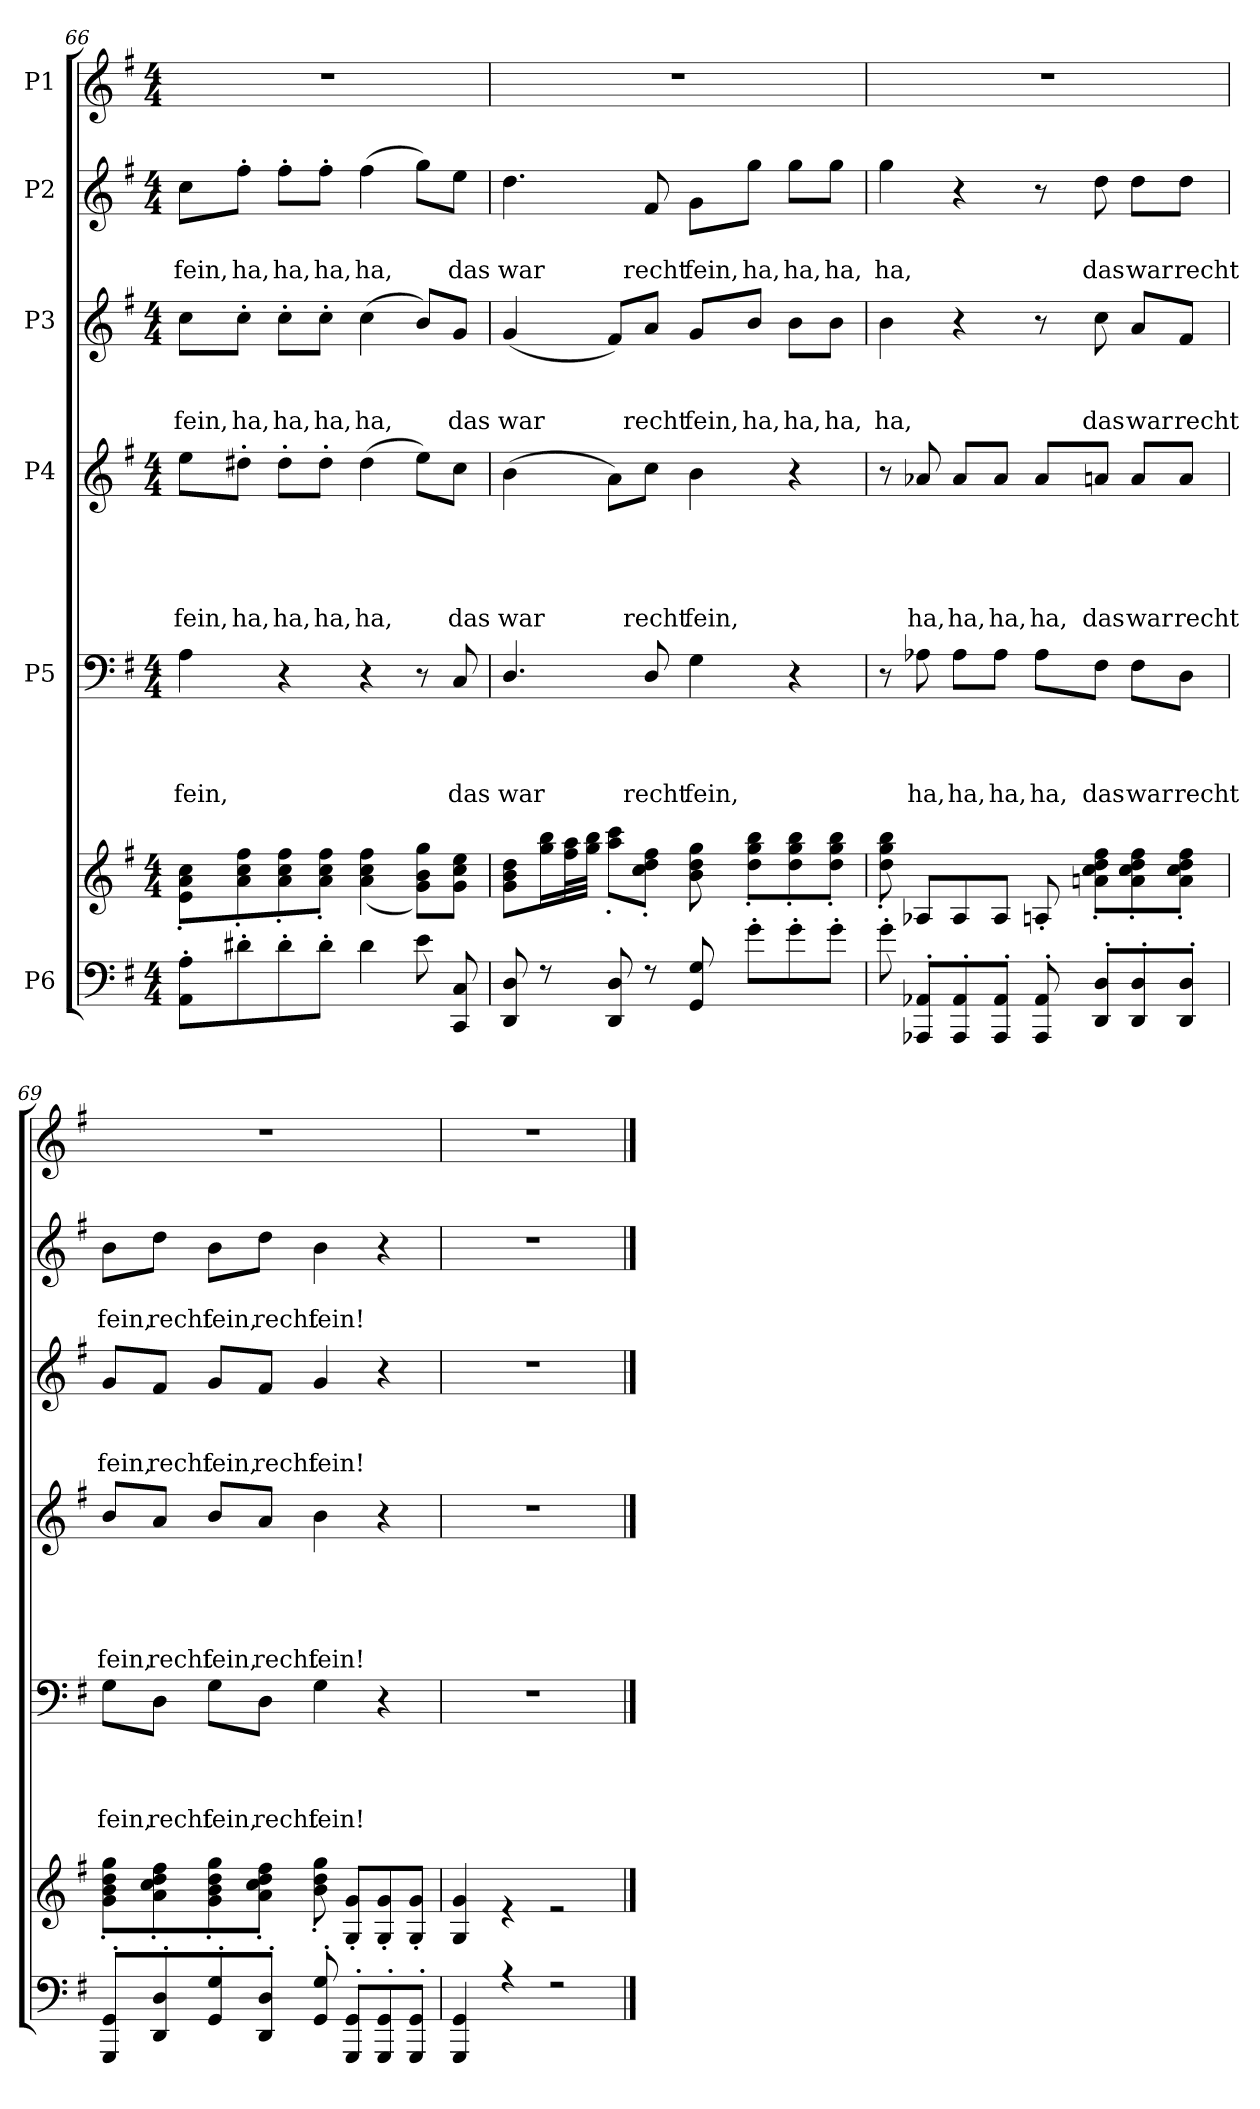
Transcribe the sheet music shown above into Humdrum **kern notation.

**kern	**kern	**kern	**text	**text	**text	**text	**kern	**text	**text	**text	**text	**text	**kern	**text	**text	**text	**kern	**text	**text	**kern
*part6	*part6	*part5	*part5	*part5	*part5	*part5	*part4	*part4	*part4	*part4	*part4	*part4	*part3	*part3	*part3	*part3	*part2	*part2	*part2	*part1
*staff7	*staff6	*staff5	*staff5	*staff5	*staff5	*staff5	*staff4	*staff4	*staff4	*staff4	*staff4	*staff4	*staff3	*staff3	*staff3	*staff3	*staff2	*staff2	*staff2	*staff1
*I"P6	*	*I"P5	*	*	*	*	*I"P4	*	*	*	*	*	*I"P3	*	*	*	*I"P2	*	*	*I"P1
*clefF4	*clefG2	*clefF4	*	*	*	*	*clefG2	*	*	*	*	*	*clefG2	*	*	*	*clefG2	*	*	*clefG2
*	*	*	*	*	*	*	*ITrd7c12	*	*	*	*	*	*	*	*	*	*	*	*	*
*k[f#]	*k[f#]	*k[f#]	*	*	*	*	*k[f#]	*	*	*	*	*	*k[f#]	*	*	*	*k[f#]	*	*	*k[f#]
*G:	*G:	*G:	*	*	*	*	*G:	*	*	*	*	*	*G:	*	*	*	*G:	*	*	*G:
*M4/4	*M4/4	*M4/4	*	*	*	*	*M4/4	*	*	*	*	*	*M4/4	*	*	*	*M4/4	*	*	*M4/4
=66	=66	=66	=66	=66	=66	=66	=66	=66	=66	=66	=66	=66	=66	=66	=66	=66	=66	=66	=66	=66
*^	*^	*	*	*	*	*	*	*	*	*	*	*	*	*	*	*	*	*	*	*
!	!	!	!	!	!	!	!	!LO:LY:b	!	!	!	!	!	!LO:LY:b	!	!	!	!LO:LY:b	!	!	!LO:LY:b	!
8AA\'> 8A\'>L	1ryy	1ryy	8e\'> 8a\'> 8cc\'>L	4A\	.	.	.	fein,	8e\L	.	.	.	.	fein,	8cc\L	.	.	fein,	8cc\L	.	fein,	1r
!	!	!	!	!	!	!	!	!	!	!	!	!	!	!LO:LY:b	!	!	!	!LO:LY:b	!	!	!LO:LY:b	!
8d#X'>\	.	.	8a\'> 8cc\'> 8ff#\'>	.	.	.	.	.	8d#X'>\J	.	.	.	.	ha,	8cc'>\J	.	.	ha,	8ff#'>\J	.	ha,	.
!	!	!	!	!	!	!	!	!	!	!	!	!	!	!LO:LY:b	!	!	!	!LO:LY:b	!	!	!LO:LY:b	!
8d#'>\	.	.	8a\'> 8cc\'> 8ff#\'>	4r	.	.	.	.	8d#'>\L	.	.	.	.	ha,	8cc'>\L	.	.	ha,	8ff#'>\L	.	ha,	.
!	!	!	!	!	!	!	!	!	!	!	!	!	!	!LO:LY:b	!	!	!	!LO:LY:b	!	!	!LO:LY:b	!
8d#'>\J	.	.	8a\'> 8cc\'> 8ff#\'>J	.	.	.	.	.	8d#'>\J	.	.	.	.	ha,	8cc'>\J	.	.	ha,	8ff#'>\J	.	ha,	.
!	!	!	!	!	!	!	!	!	!	!	!	!	!	!LO:LY:b	!	!	!	!LO:LY:b	!	!	!LO:LY:b	!
4d#\	.	.	(>4a\ 4cc\ 4ff#\	4r	.	.	.	.	(>4d#\	.	.	.	.	ha,	(>4cc\	.	.	ha,	(>4ff#\	.	ha,	.
8e\	.	.	8g\ 8b\ 8gg\L)	8r	.	.	.	.	8e\L)	.	.	.	.	.	8b/L)	.	.	.	8gg\L)	.	.	.
!	!	!	!	!	!	!	!	!LO:LY:b	!	!	!	!	!	!LO:LY:b	!	!	!	!LO:LY:b	!	!	!LO:LY:b	!
8CC/ 8C/	.	.	8g\ 8cc\ 8ee\J	8C/	.	.	.	das	8c\J	.	.	.	.	das	8g/J	.	.	das	8ee\J	.	das	.
!!LO:PB:g=z
=67	=67	=67	=67	=67	=67	=67	=67	=67	=67	=67	=67	=67	=67	=67	=67	=67	=67	=67	=67	=67	=67	=67
!	!	!	!	!	!	!	!	!LO:LY:b	!	!	!	!	!	!LO:LY:b	!	!	!	!LO:LY:b	!	!	!LO:LY:b	!
8DD/ 8D/	1ryy	1ryy	8g\ 8b\ 8dd\L	4.D/	.	.	.	war	(>4B\	.	.	.	.	war	(<4g/	.	.	war	4.dd\	.	war	1r
8r	.	.	16gg\ 16bb\L	.	.	.	.	.	.	.	.	.	.	.	.	.	.	.	.	.	.	.
.	.	.	32ff#\ 32aa\L	.	.	.	.	.	.	.	.	.	.	.	.	.	.	.	.	.	.	.
.	.	.	32gg\ 32bb\JJJ	.	.	.	.	.	.	.	.	.	.	.	.	.	.	.	.	.	.	.
8DD/ 8D/	.	.	8aa\'> 8ccc\'>L	.	.	.	.	.	8A\L)	.	.	.	.	.	8f#/L)	.	.	.	.	.	.	.
!	!	!	!	!	!	!	!	!LO:LY:b	!	!	!	!	!	!LO:LY:b	!	!	!	!LO:LY:b	!	!	!LO:LY:b	!
8r	.	.	8cc\'> 8dd\'> 8ff#\'>J	8D/	.	.	.	recht	8c\J	.	.	.	.	recht	8a/J	.	.	recht	8f#/	.	recht	.
!	!	!	!	!	!	!	!	!LO:LY:b	!	!	!	!	!	!LO:LY:b	!	!	!	!LO:LY:b	!	!	!LO:LY:b	!
8GG/ 8G/	.	.	8b\ 8dd\ 8gg\	4G\	.	.	.	fein,	4B\	.	.	.	.	fein,	8g/L	.	.	fein,	8g\L	.	fein,	.
!	!	!	!	!	!	!	!	!	!	!	!	!	!	!	!	!	!	!LO:LY:b	!	!	!LO:LY:b	!
8g'>\L	.	.	8dd\'> 8gg\'> 8bb\'>L	.	.	.	.	.	.	.	.	.	.	.	8b/J	.	.	ha,	8gg\J	.	ha,	.
!	!	!	!	!	!	!	!	!	!	!	!	!	!	!	!	!	!	!LO:LY:b	!	!	!LO:LY:b	!
8g'>\	.	.	8dd\'> 8gg\'> 8bb\'>	4r	.	.	.	.	4r	.	.	.	.	.	8b\L	.	.	ha,	8gg\L	.	ha,	.
!	!	!	!	!	!	!	!	!	!	!	!	!	!	!	!	!	!	!LO:LY:b	!	!	!LO:LY:b	!
8g'>\J	.	.	8dd\'> 8gg\'> 8bb\'>J	.	.	.	.	.	.	.	.	.	.	.	8b\J	.	.	ha,	8gg\J	.	ha,	.
=68	=68	=68	=68	=68	=68	=68	=68	=68	=68	=68	=68	=68	=68	=68	=68	=68	=68	=68	=68	=68	=68	=68
!	!	!	!	!	!	!	!	!	!	!	!	!	!	!	!	!	!	!LO:LY:b	!	!	!LO:LY:b	!
8g'>\	1ryy	1ryy	8dd\'> 8gg\'> 8bb\'>	8r	.	.	.	.	8r	.	.	.	.	.	4b\	.	.	ha,	4gg\	.	ha,	1r
!	!	!	!	!	!	!	!	!LO:LY:b	!	!	!	!	!	!LO:LY:b	!	!	!	!	!	!	!	!
8AAA-X/'> 8AA-X/'>L	.	.	8A-X/L	8A-X\	.	.	.	ha,	8A-X/	.	.	.	.	ha,	.	.	.	.	.	.	.	.
!	!	!	!	!	!	!	!	!LO:LY:b	!	!	!	!	!	!LO:LY:b	!	!	!	!	!	!	!	!
8AAA-/'> 8AA-/'>	.	.	8A-/	8A-\L	.	.	.	ha,	8A-/L	.	.	.	.	ha,	4r	.	.	.	4r	.	.	.
!	!	!	!	!	!	!	!	!LO:LY:b	!	!	!	!	!	!LO:LY:b	!	!	!	!	!	!	!	!
8AAA-/'> 8AA-/'>J	.	.	8A-/J	8A-\J	.	.	.	ha,	8A-/J	.	.	.	.	ha,	.	.	.	.	.	.	.	.
!	!	!	!	!	!	!	!	!LO:LY:b	!	!	!	!	!	!LO:LY:b	!	!	!	!	!	!	!	!
8AAA-/'> 8AA-/'>	.	.	8An'>/	8A-\L	.	.	.	ha,	8A-/L	.	.	.	.	ha,	8r	.	.	.	8r	.	.	.
!	!	!	!	!	!	!	!	!LO:LY:b	!	!	!	!	!	!LO:LY:b	!	!	!	!LO:LY:b	!	!	!LO:LY:b	!
8DD/'> 8D/'>L	.	.	8ani\'> 8cc\'> 8dd\'> 8ff#\'>L	8F#\J	.	.	.	das	8An/J	.	.	.	.	das	8cc\	.	.	das	8dd\	.	das	.
!	!	!	!	!	!	!	!	!LO:LY:b	!	!	!	!	!	!LO:LY:b	!	!	!	!LO:LY:b	!	!	!LO:LY:b	!
8DD/'> 8D/'>	.	.	8a\'> 8cc\'> 8dd\'> 8ff#\'>	8F#\L	.	.	.	war	8A/L	.	.	.	.	war	8a/L	.	.	war	8dd\L	.	war	.
!	!	!	!	!	!	!	!	!LO:LY:b	!	!	!	!	!	!LO:LY:b	!	!	!	!LO:LY:b	!	!	!LO:LY:b	!
8DD/'> 8D/'>J	.	.	8a\'> 8cc\'> 8dd\'> 8ff#\'>J	8D\J	.	.	.	recht	8A/J	.	.	.	.	recht	8f#/J	.	.	recht	8dd\J	.	recht	.
=69	=69	=69	=69	=69	=69	=69	=69	=69	=69	=69	=69	=69	=69	=69	=69	=69	=69	=69	=69	=69	=69	=69
!	!	!	!	!	!	!	!	!LO:LY:b	!	!	!	!	!	!LO:LY:b	!	!	!	!LO:LY:b	!	!	!LO:LY:b	!
8GGG/'> 8GG/'>L	1ryy	1ryy	8g\'> 8b\'> 8dd\'> 8gg\'>L	8G\L	.	.	.	fein,	8B/L	.	.	.	.	fein,	8g/L	.	.	fein,	8b\L	.	fein,	1r
!	!	!	!	!	!	!	!	!LO:LY:b	!	!	!	!	!	!LO:LY:b	!	!	!	!LO:LY:b	!	!	!LO:LY:b	!
8DD/'> 8D/'>	.	.	8a\'> 8cc\'> 8dd\'> 8ff#\'>	8D\J	.	.	.	recht	8A/J	.	.	.	.	recht	8f#/J	.	.	recht	8dd\J	.	recht	.
!	!	!	!	!	!	!	!	!LO:LY:b	!	!	!	!	!	!LO:LY:b	!	!	!	!LO:LY:b	!	!	!LO:LY:b	!
8GG/'> 8G/'>	.	.	8g\'> 8b\'> 8dd\'> 8gg\'>	8G\L	.	.	.	fein,	8B/L	.	.	.	.	fein,	8g/L	.	.	fein,	8b\L	.	fein,	.
!	!	!	!	!	!	!	!	!LO:LY:b	!	!	!	!	!	!LO:LY:b	!	!	!	!LO:LY:b	!	!	!LO:LY:b	!
8DD/'> 8D/'>J	.	.	8a\'> 8cc\'> 8dd\'> 8ff#\'>J	8D\J	.	.	.	recht	8A/J	.	.	.	.	recht	8f#/J	.	.	recht	8dd\J	.	recht	.
!	!	!	!	!	!	!	!	!LO:LY:b	!	!	!	!	!	!LO:LY:b	!	!	!	!LO:LY:b	!	!	!LO:LY:b	!
8GG/'> 8G/'>	.	.	8b\'> 8dd\'> 8gg\'>	4G\	.	.	.	fein!	4B\	.	.	.	.	fein!	4g/	.	.	fein!	4b\	.	fein!	.
8GGG/'> 8GG/'>L	.	.	8G/'> 8g/'>L	.	.	.	.	.	.	.	.	.	.	.	.	.	.	.	.	.	.	.
8GGG/'> 8GG/'>	.	.	8G/'> 8g/'>	4r	.	.	.	.	4r	.	.	.	.	.	4r	.	.	.	4r	.	.	.
8GGG/'> 8GG/'>J	.	.	8G/'> 8g/'>J	.	.	.	.	.	.	.	.	.	.	.	.	.	.	.	.	.	.	.
=70	=70	=70	=70	=70	=70	=70	=70	=70	=70	=70	=70	=70	=70	=70	=70	=70	=70	=70	=70	=70	=70	=70
4GGG/ 4GG/	1ryy	1ryy	4G/ 4g/	1r	.	.	.	.	1r	.	.	.	.	.	1r	.	.	.	1r	.	.	1r
4r	.	.	4r	.	.	.	.	.	.	.	.	.	.	.	.	.	.	.	.	.	.	.
2r	.	.	2r	.	.	.	.	.	.	.	.	.	.	.	.	.	.	.	.	.	.	.
*v	*v	*	*	*	*	*	*	*	*	*	*	*	*	*	*	*	*	*	*	*	*	*
*	*v	*v	*	*	*	*	*	*	*	*	*	*	*	*	*	*	*	*	*	*	*
==	==	==	==	==	==	==	==	==	==	==	==	==	==	==	==	==	==	==	==	==
*-	*-	*-	*-	*-	*-	*-	*-	*-	*-	*-	*-	*-	*-	*-	*-	*-	*-	*-	*-	*-
